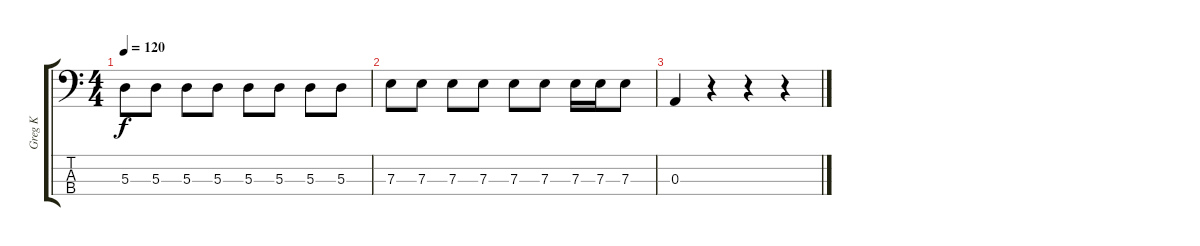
\track ("Greg K" "Greg K") {instrument electricbassfinger}
\staff {score tabs}
\tuning (G2 D2 A1 E1) {hide}
\ts (4 4)
\tempo 120
\clef f4
\ks c
5.3.8{dy f} 5.3.8 5.3.8 5.3.8 5.3.8 5.3.8 5.3.8 5.3.8 |
7.3.8 7.3.8 7.3.8 7.3.8 7.3.8 7.3.8 7.3.16 7.3.16 7.3.8 |
0.3.4 r.4 r.4 r.4
